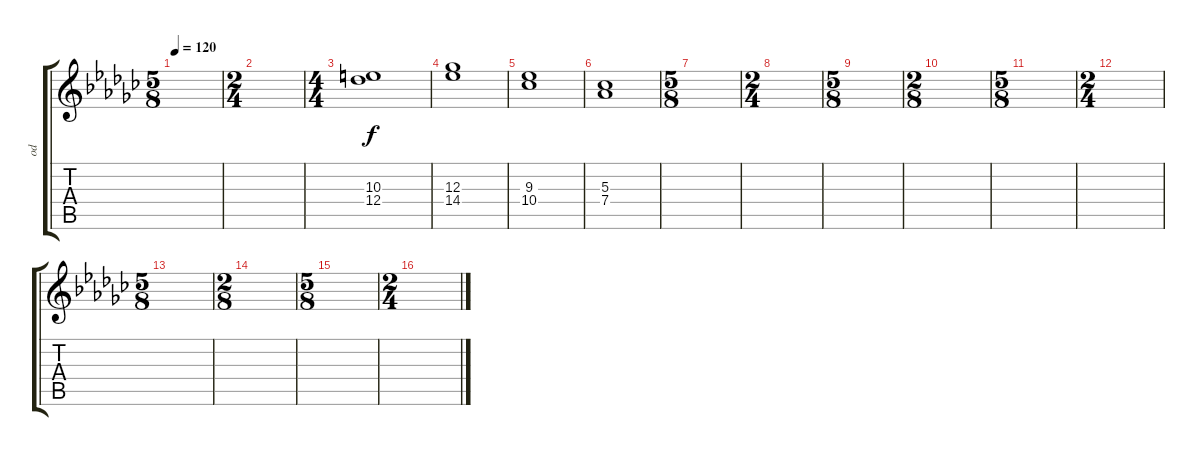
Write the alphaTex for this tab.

\track ("od" "od") {instrument distortionguitar}
\staff {score tabs}
\tuning (Eb4 Bb3 Gb3 Db3 Ab2 Db2) {hide}
\ts (5 8)
\tempo 120
\clef g2
\ks gb
|
\ts (2 4)
|
\ts (4 4)
(10.3 12.4).1 |
(12.3 14.4).1 |
(9.3 10.4).1 |
(5.3 7.4).1 |
\ts (5 8)
|
\ts (2 4)
|
\ts (5 8)
|
\ts (2 8)
|
\ts (5 8)
|
\ts (2 4)
|
\ts (5 8)
|
\ts (2 8)
|
\ts (5 8)
|
\ts (2 4)
